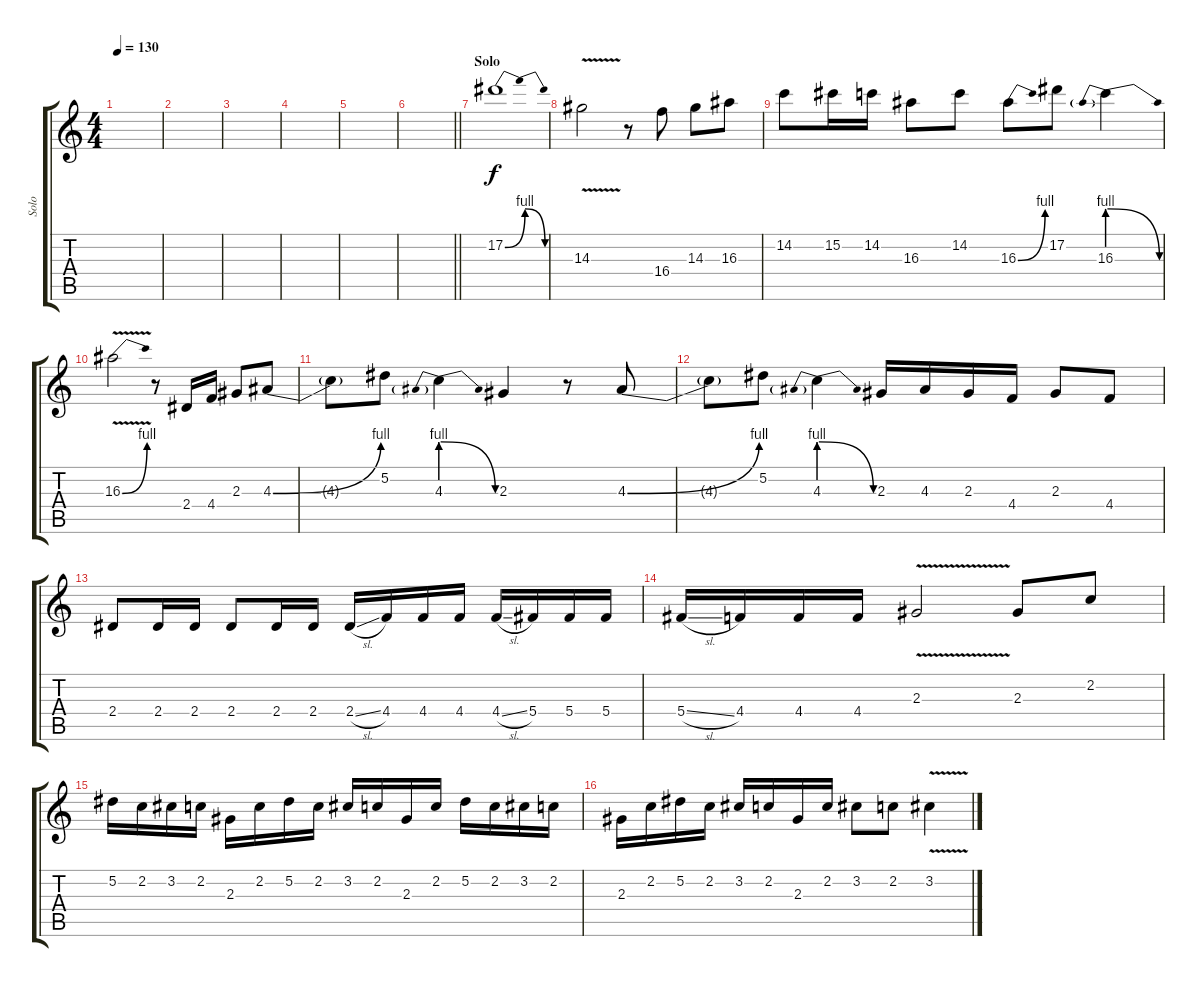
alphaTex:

\track ("Solo" "Solo") {instrument overdrivenguitar}
\staff {score tabs}
\tuning (Eb4 Bb3 Gb3 Db3 Ab2 Eb2) {hide}
\ts (4 4)
\tempo 130
\clef g2
\ks c
|
|
|
|
|
\barLineRight lightlight
|
\section ("" "Solo")
17.2{be (bendrelease 0 0 9 4 45 4 60 0)}.1 |
14.3{v}.2 r.8 16.4.8 14.3.8 16.3.8 |
14.2.8 15.2.16 14.2.16 16.3.8 14.2.8 16.3{be (bend 0 0 60 4)}.8 17.2.8 16.3{be (prebendrelease 0 4 60 0)}.4 |
16.3{be (bend 0 0 60 4) v}.2 r.8 2.4.16 4.4.16 2.3.8 4.3{be (bend 0 0 60 4)}.8 |
4.3{t}.8 5.2.8 4.3{be (prebendrelease 0 4 60 0)}.4 2.3.4 r.8 4.3{be (bend 0 0 60 4)}.8 |
4.3{t}.8 5.2.8 4.3{be (prebendrelease 0 4 60 0)}.4 2.3.16 4.3.16 2.3.16 4.4.16 2.3.8 4.4.8 |
2.4.8 2.4.16 2.4.16 2.4.8 2.4.16 2.4.16 2.4{sl}.16 4.4.16 4.4.16 4.4.16 4.4{sl}.16 5.4.16 5.4.16 5.4.16 |
5.4{sl}.16 4.4.16 4.4.16 4.4.16 2.3{v}.2 2.3.8 2.2.8 |
5.2.16 2.2.16 3.2.16 2.2.16 2.3.16 2.2.16 5.2.16 2.2.16 3.2.16 2.2.16 2.3.16 2.2.16 5.2.16 2.2.16 3.2.16 2.2.16 |
2.3.16 2.2.16 5.2.16 2.2.16 3.2.16 2.2.16 2.3.16 2.2.16 3.2.8 2.2.8 3.2{v}.4
